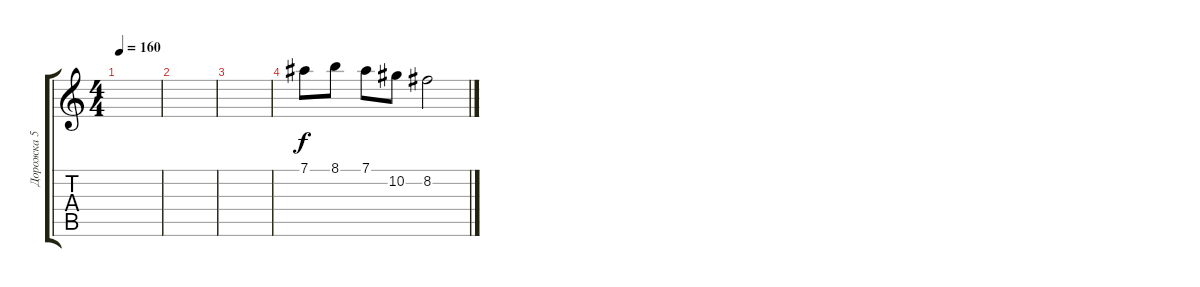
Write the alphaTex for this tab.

\track ("Дорожка 5" "Дорожка 5") {instrument overdrivenguitar}
\staff {score tabs}
\tuning (Eb4 Bb3 Gb3 Db3 Ab2 Eb2) {hide}
\ts (4 4)
\tempo 160
\clef g2
\ks c
|
|
|
7.1.8 8.1.8 7.1.8 10.2.8 8.2.2
